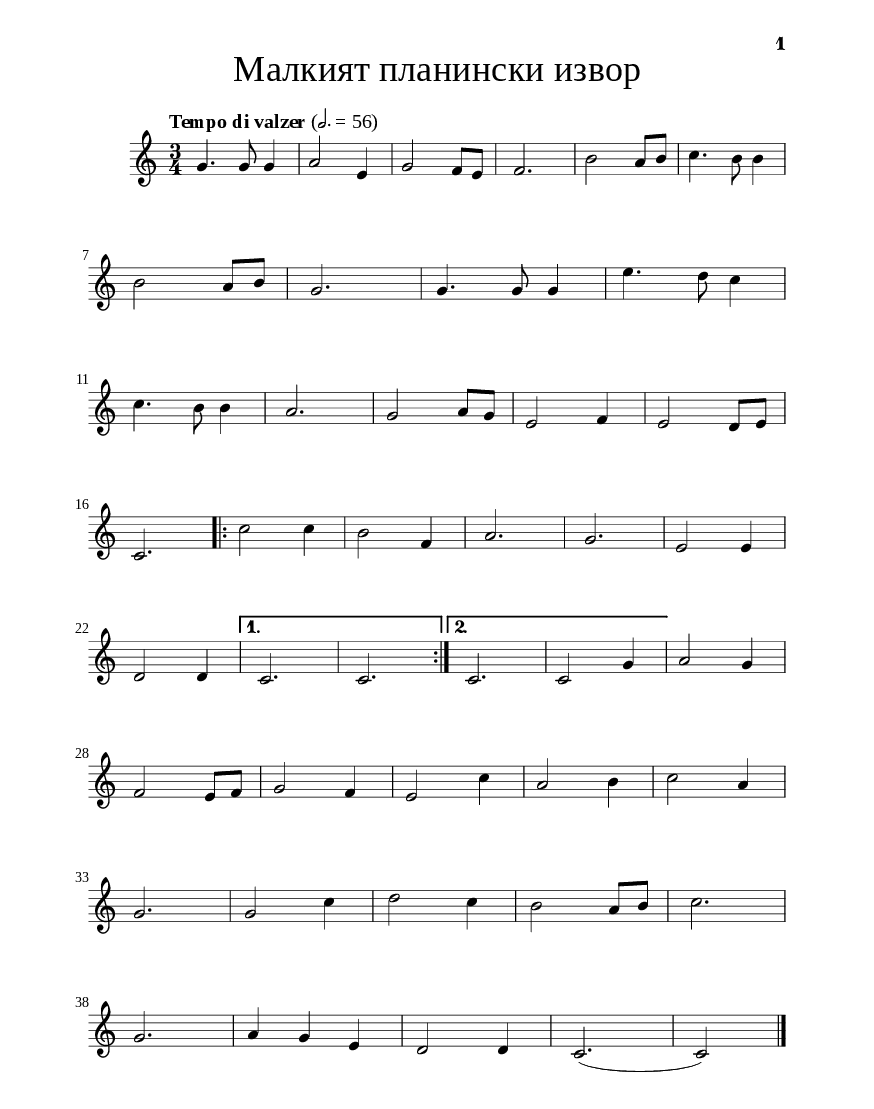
\version "2.24.4"

% include paper part and global functions
\include "include/globals.ily"

\bookpart {
  \label #'ref165
  \tocItem \markup "Малкият планински извор"
  \include "include/bookpart-paper.ily"
  \score {
    \include "include/score-layout.ily"

    \new Voice \relative  c'{
      \clef treble
      \key c \major
      \time 3/4
      \tempoFunc "Tempo di valzer" 2. "56"

      g'4. g8 g4 | % 2
      a2 e4 | % 3
      g2 f8 e8 | % 4
      f2. | % 5
      b2 a8  b8 | % 6
      c4. b8 b4 | \break % 7
      b2 a8  b8 | % 8
      g2. | % 9
      g4. g8 g4 |
      e'4.  d8  c4 | \break % 11
      c4.  b8  b4 | % 12
      a2.  | % 13
      g2 a8 g8 | % 14
      e2 f4 | % 15
      e2 d8 e8 | \break % 16
      c2. \repeat volta 2 {
        | % 17
        c'2  c4 | % 18
        b2 f4  | % 19
        a2.  |
        g2. | % 21
        e2 e4 | \break % 22
        d2 d4
      }
      \alternative {
        {
          | % 23
          c2. | % 24
          c2.
        }
        {
          | % 25
          c2. | % 26
          c2 g'4
        }
      }
      a2 g4 \break | % 28
      f2 e8 f8 | % 29
      g2 f4 |
      e2  c'4 | % 31
      a2  b4 | % 32
      c2 a4 | \break % 33
      g2.  | % 34
      g2   c4

      | % 35
      d2  c4 | % 36
      b2 a8 b8 | % 37
      c2. | \break  % 38
      g2. | % 39
      a4 g4 e4 |
      d2 d4

      | % 41
      c2. ( | % 42
      c2 )
      \bar "|."
    }

    \addlyrics {


    }

    \header {
      title = \titleFunc #'ref_desc_15 "Малкият планински извор" "Malkijat planinski izvor"
    }

    \midi{}

  } % score
  %\markup \dc-two "D.C." "con repitione"



} % bookpart

% Più mosso
%
